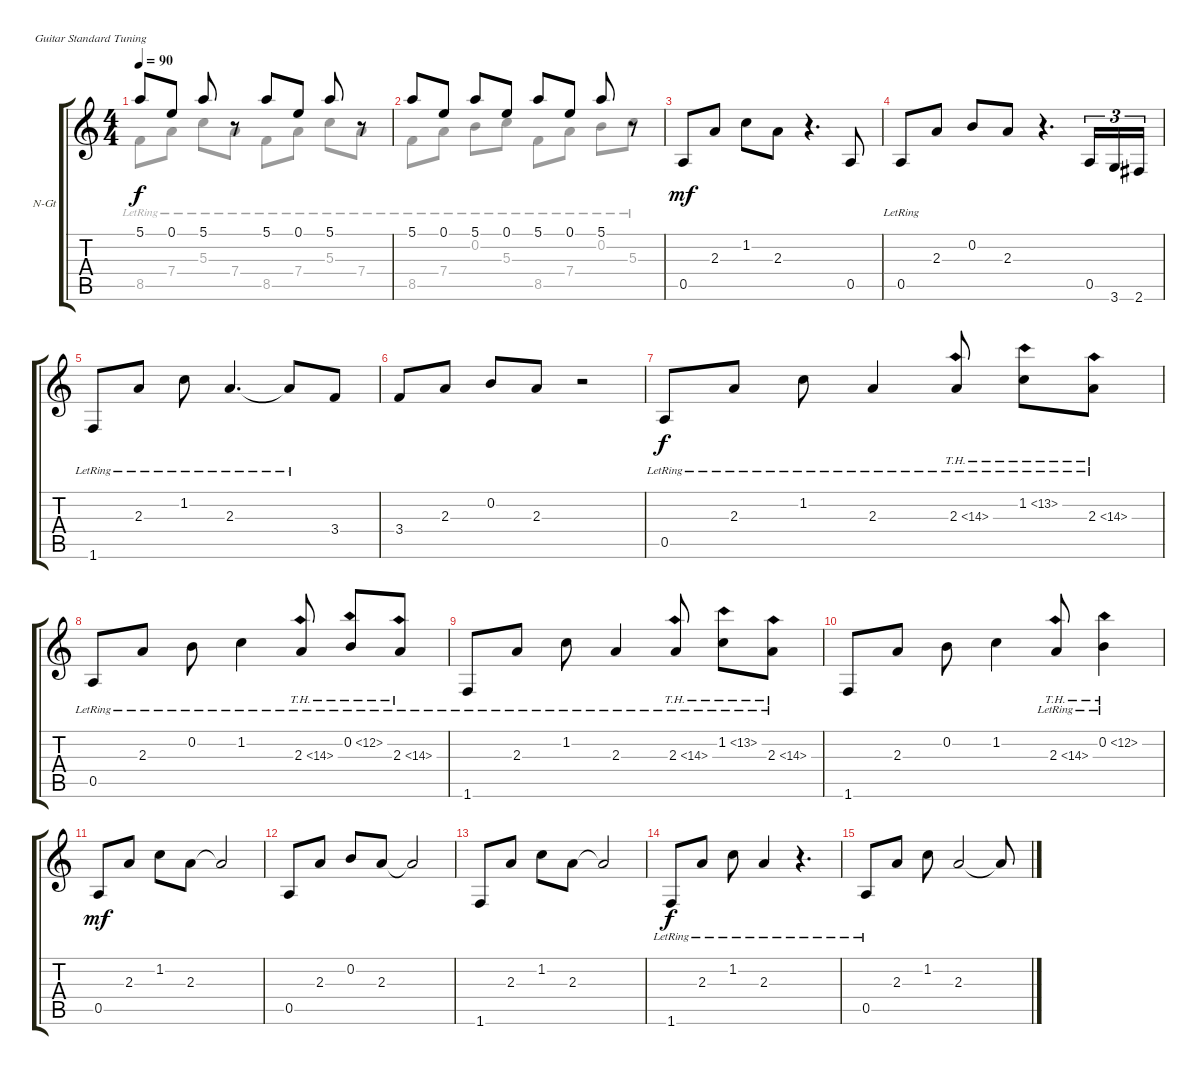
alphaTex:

\bracketExtendMode groupsimilarinstruments
\firstSystemTrackNameOrientation horizontal
\otherSystemsTrackNameOrientation horizontal
\track ("¼ñãáíï 1" "N-Gt") {instrument acousticguitarnylon}
\staff {score tabs}
\tuning (E4 B3 G3 D3 A2 E2)
\voice
\ts (4 4)
\tempo 90
\clef g2
\ks aminor
5.1.8{dy f} 0.1.8 5.1.8 r.8 5.1.8 0.1.8 5.1.8 r.8 |
5.1.8 0.1.8 5.1.8 0.1.8 5.1.8 0.1.8 5.1.8 r.8 |
0.5.8{dy mf} 2.3.8 1.2.8 2.3.8 r.4{d} 0.5.8 |
0.5{lr}.8 2.3.8 0.2.8 2.3.8 r.4{d} 0.5.16{tu (3 2)} 3.6.16{tu (3 2)} 2.6.16{tu (3 2)} |
1.6{lr}.8 2.3{lr}.8 1.2{lr}.8 2.3{lr}.4{d} 2.3{lr t}.8 3.4.8 |
3.4.8 2.3.8 0.2.8 2.3.8 r.2 |
0.5{lr}.8{dy f} 2.3{lr}.8 1.2{lr}.8 2.3{lr}.4 2.3{th 12 lr}.8 1.2{th 12 lr}.8 2.3{th 12 lr}.8 |
0.5{lr}.8 2.3{lr}.8 0.2{lr}.8 1.2{lr}.4 2.3{th 12 lr}.8 0.2{th 12 lr}.8 2.3{th 12 lr}.8 |
1.6{lr}.8 2.3{lr}.8 1.2{lr}.8 2.3{lr}.4 2.3{th 12 lr}.8 1.2{th 12 lr}.8 2.3{th 12 lr}.8 |
1.6.8 2.3.8 0.2.8 1.2.4 2.3{th 12 lr}.8 0.2{th 12 lr}.4 |
\ks c
0.5.8{dy mf} 2.3.8 1.2.8 2.3.8 2.3{t}.2 |
0.5.8 2.3.8 0.2.8 2.3.8 2.3{t}.2 |
1.6.8 2.3.8 1.2.8 2.3.8 2.3{t}.2 |
1.6{lr}.8{dy f} 2.3{lr}.8 1.2{lr}.8 2.3{lr}.4 r.4{d} |
0.5{lr}.8 2.3.8 1.2.8 2.3.2 2.3{t}.8
\voice
\clef g2
\ottava regular
\simile none
\ks aminor
8.5{lr}.8{dy f} 7.4{lr}.8 5.3{lr}.8 7.4{lr}.8 8.5{lr}.8 7.4{lr}.8 5.3{lr}.8 7.4{lr}.8 |
8.5{lr}.8 7.4{lr}.8 0.2{lr}.8 5.3{lr}.8 8.5{lr}.8 7.4{lr}.8 0.2{lr}.8 5.3{lr}.8 |
|
|
|
|
|
|
|
|
\ks c
|
|
|
|
